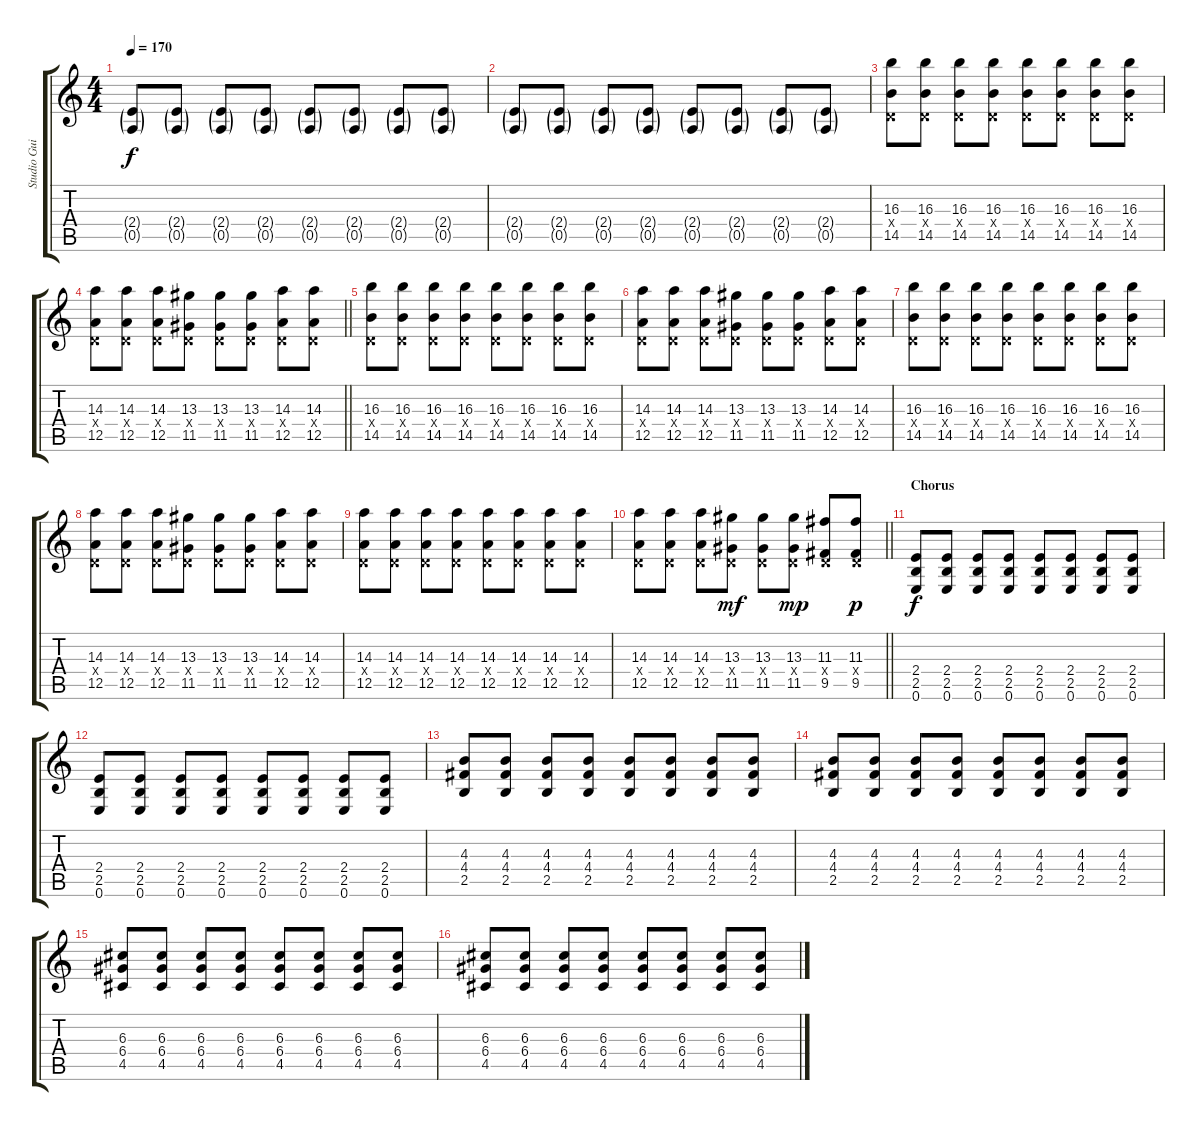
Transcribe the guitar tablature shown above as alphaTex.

\track ("Studio Guitar" "Studio Gui") {instrument distortionguitar}
\staff {score tabs}
\tuning (E4 B3 G3 D3 A2 E2) {hide}
\ts (4 4)
\tempo 170
\clef g2
\ks c
(2.4{g} 0.5{g}).8{dy f} (2.4{g} 0.5{g}).8 (2.4{g} 0.5{g}).8 (2.4{g} 0.5{g}).8 (2.4{g} 0.5{g}).8 (2.4{g} 0.5{g}).8 (2.4{g} 0.5{g}).8 (2.4{g} 0.5{g}).8 |
(2.4{g} 0.5{g}).8 (2.4{g} 0.5{g}).8 (2.4{g} 0.5{g}).8 (2.4{g} 0.5{g}).8 (2.4{g} 0.5{g}).8 (2.4{g} 0.5{g}).8 (2.4{g} 0.5{g}).8 (2.4{g} 0.5{g}).8 |
(16.3 0.4{x} 14.5).8{volume 10 balance 4} (16.3 0.4{x} 14.5).8 (16.3 0.4{x} 14.5).8 (16.3 0.4{x} 14.5).8 (16.3 0.4{x} 14.5).8 (16.3 0.4{x} 14.5).8 (16.3 0.4{x} 14.5).8 (16.3 0.4{x} 14.5).8 |
\barLineRight lightlight
(14.3 0.4{x} 12.5).8 (14.3 0.4{x} 12.5).8 (14.3 0.4{x} 12.5).8 (13.3 0.4{x} 11.5).8 (13.3 0.4{x} 11.5).8 (13.3 0.4{x} 11.5).8 (14.3 0.4{x} 12.5).8 (14.3 0.4{x} 12.5).8 |
(16.3 0.4{x} 14.5).8 (16.3 0.4{x} 14.5).8 (16.3 0.4{x} 14.5).8 (16.3 0.4{x} 14.5).8 (16.3 0.4{x} 14.5).8 (16.3 0.4{x} 14.5).8 (16.3 0.4{x} 14.5).8 (16.3 0.4{x} 14.5).8 |
(14.3 0.4{x} 12.5).8 (14.3 0.4{x} 12.5).8 (14.3 0.4{x} 12.5).8 (13.3 0.4{x} 11.5).8 (13.3 0.4{x} 11.5).8 (13.3 0.4{x} 11.5).8 (14.3 0.4{x} 12.5).8 (14.3 0.4{x} 12.5).8 |
(16.3 0.4{x} 14.5).8 (16.3 0.4{x} 14.5).8 (16.3 0.4{x} 14.5).8 (16.3 0.4{x} 14.5).8 (16.3 0.4{x} 14.5).8 (16.3 0.4{x} 14.5).8 (16.3 0.4{x} 14.5).8 (16.3 0.4{x} 14.5).8 |
(14.3 0.4{x} 12.5).8 (14.3 0.4{x} 12.5).8 (14.3 0.4{x} 12.5).8 (13.3 0.4{x} 11.5).8 (13.3 0.4{x} 11.5).8 (13.3 0.4{x} 11.5).8 (14.3 0.4{x} 12.5).8 (14.3 0.4{x} 12.5).8 |
(14.3 0.4{x} 12.5).8 (14.3 0.4{x} 12.5).8 (14.3 0.4{x} 12.5).8 (14.3 0.4{x} 12.5).8 (14.3 0.4{x} 12.5).8 (14.3 0.4{x} 12.5).8 (14.3 0.4{x} 12.5).8 (14.3 0.4{x} 12.5).8 |
\barLineRight lightlight
(14.3 0.4{x} 12.5).8 (14.3 0.4{x} 12.5).8 (14.3 0.4{x} 12.5).8 (13.3 0.4{x} 11.5).8{dy mf} (13.3 0.4{x} 11.5).8 (13.3 0.4{x} 11.5).8{dy mp} (11.3 0.4{x} 9.5).8 (11.3 0.4{x} 9.5).8{dy p} |
\section ("" "Chorus")
(2.4 2.5 0.6).8{dy f volume 12 balance 14} (2.4 2.5 0.6).8 (2.4 2.5 0.6).8 (2.4 2.5 0.6).8 (2.4 2.5 0.6).8 (2.4 2.5 0.6).8 (2.4 2.5 0.6).8 (2.4 2.5 0.6).8 |
(2.4 2.5 0.6).8 (2.4 2.5 0.6).8 (2.4 2.5 0.6).8 (2.4 2.5 0.6).8 (2.4 2.5 0.6).8 (2.4 2.5 0.6).8 (2.4 2.5 0.6).8 (2.4 2.5 0.6).8 |
(4.3 4.4 2.5).8 (4.3 4.4 2.5).8 (4.3 4.4 2.5).8 (4.3 4.4 2.5).8 (4.3 4.4 2.5).8 (4.3 4.4 2.5).8 (4.3 4.4 2.5).8 (4.3 4.4 2.5).8 |
(4.3 4.4 2.5).8 (4.3 4.4 2.5).8 (4.3 4.4 2.5).8 (4.3 4.4 2.5).8 (4.3 4.4 2.5).8 (4.3 4.4 2.5).8 (4.3 4.4 2.5).8 (4.3 4.4 2.5).8 |
(6.3 6.4 4.5).8 (6.3 6.4 4.5).8 (6.3 6.4 4.5).8 (6.3 6.4 4.5).8 (6.3 6.4 4.5).8 (6.3 6.4 4.5).8 (6.3 6.4 4.5).8 (6.3 6.4 4.5).8 |
(6.3 6.4 4.5).8 (6.3 6.4 4.5).8 (6.3 6.4 4.5).8 (6.3 6.4 4.5).8 (6.3 6.4 4.5).8 (6.3 6.4 4.5).8 (6.3 6.4 4.5).8 (6.3 6.4 4.5).8
